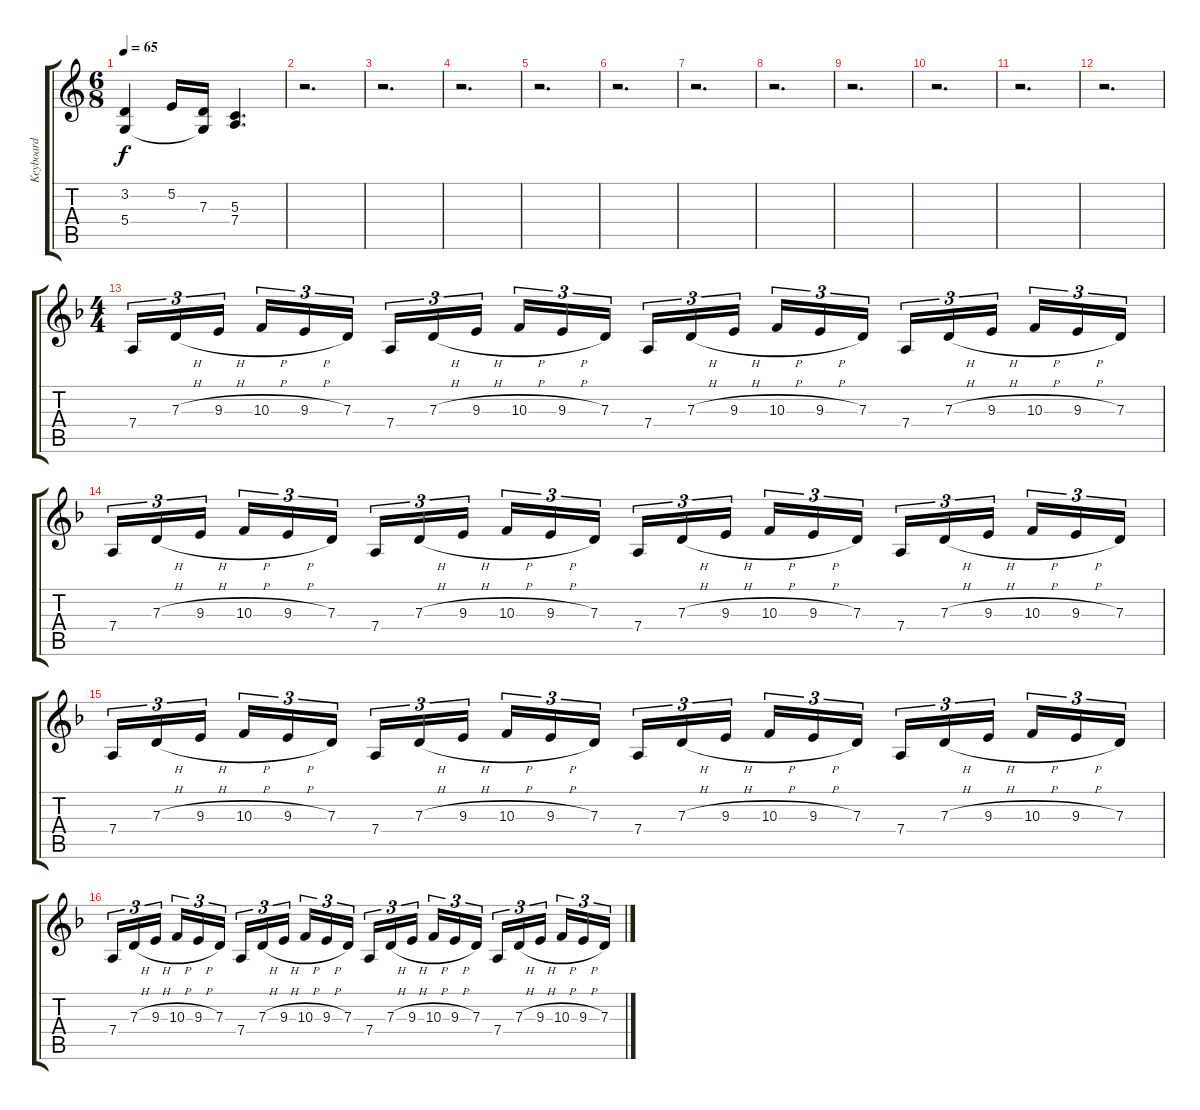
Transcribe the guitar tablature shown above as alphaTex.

\track ("Keyboard" "Keyboard") {instrument acousticgrandpiano}
\staff {score tabs}
\tuning (E4 B3 G3 D3 A2 D2) {hide}
\ts (6 8)
\tempo 65
\clef g2
\ks c
(3.2 5.4).4{dy f} 5.2.16 (7.3 5.4{t}).16 (5.3 7.4).4{d} |
r.2{d} |
r.2{d} |
r.2{d} |
r.2{d} |
r.2{d} |
r.2{d} |
r.2{d} |
r.2{d} |
r.2{d} |
r.2{d} |
r.2{d} |
\ts (4 4)
\ks f
7.4.16{tu (3 2) volume 13} 7.3{h}.16{tu (3 2)} 9.3{h}.16{tu (3 2) beam splitsecondary} 10.3{h}.16{tu (3 2)} 9.3{h}.16{tu (3 2)} 7.3.16{tu (3 2)} 7.4.16{tu (3 2)} 7.3{h}.16{tu (3 2)} 9.3{h}.16{tu (3 2) beam splitsecondary} 10.3{h}.16{tu (3 2)} 9.3{h}.16{tu (3 2)} 7.3.16{tu (3 2)} 7.4.16{tu (3 2)} 7.3{h}.16{tu (3 2)} 9.3{h}.16{tu (3 2) beam splitsecondary} 10.3{h}.16{tu (3 2)} 9.3{h}.16{tu (3 2)} 7.3.16{tu (3 2)} 7.4.16{tu (3 2)} 7.3{h}.16{tu (3 2)} 9.3{h}.16{tu (3 2) beam splitsecondary} 10.3{h}.16{tu (3 2)} 9.3{h}.16{tu (3 2)} 7.3.16{tu (3 2)} |
7.4.16{tu (3 2)} 7.3{h}.16{tu (3 2)} 9.3{h}.16{tu (3 2) beam splitsecondary} 10.3{h}.16{tu (3 2)} 9.3{h}.16{tu (3 2)} 7.3.16{tu (3 2)} 7.4.16{tu (3 2)} 7.3{h}.16{tu (3 2)} 9.3{h}.16{tu (3 2) beam splitsecondary} 10.3{h}.16{tu (3 2)} 9.3{h}.16{tu (3 2)} 7.3.16{tu (3 2)} 7.4.16{tu (3 2)} 7.3{h}.16{tu (3 2)} 9.3{h}.16{tu (3 2) beam splitsecondary} 10.3{h}.16{tu (3 2)} 9.3{h}.16{tu (3 2)} 7.3.16{tu (3 2)} 7.4.16{tu (3 2)} 7.3{h}.16{tu (3 2)} 9.3{h}.16{tu (3 2) beam splitsecondary} 10.3{h}.16{tu (3 2)} 9.3{h}.16{tu (3 2)} 7.3.16{tu (3 2)} |
7.4.16{tu (3 2)} 7.3{h}.16{tu (3 2)} 9.3{h}.16{tu (3 2) beam splitsecondary} 10.3{h}.16{tu (3 2)} 9.3{h}.16{tu (3 2)} 7.3.16{tu (3 2)} 7.4.16{tu (3 2)} 7.3{h}.16{tu (3 2)} 9.3{h}.16{tu (3 2) beam splitsecondary} 10.3{h}.16{tu (3 2)} 9.3{h}.16{tu (3 2)} 7.3.16{tu (3 2)} 7.4.16{tu (3 2)} 7.3{h}.16{tu (3 2)} 9.3{h}.16{tu (3 2) beam splitsecondary} 10.3{h}.16{tu (3 2)} 9.3{h}.16{tu (3 2)} 7.3.16{tu (3 2)} 7.4.16{tu (3 2)} 7.3{h}.16{tu (3 2)} 9.3{h}.16{tu (3 2) beam splitsecondary} 10.3{h}.16{tu (3 2)} 9.3{h}.16{tu (3 2)} 7.3.16{tu (3 2)} |
7.4.16{tu (3 2)} 7.3{h}.16{tu (3 2)} 9.3{h}.16{tu (3 2) beam splitsecondary} 10.3{h}.16{tu (3 2)} 9.3{h}.16{tu (3 2)} 7.3.16{tu (3 2)} 7.4.16{tu (3 2)} 7.3{h}.16{tu (3 2)} 9.3{h}.16{tu (3 2) beam splitsecondary} 10.3{h}.16{tu (3 2)} 9.3{h}.16{tu (3 2)} 7.3.16{tu (3 2)} 7.4.16{tu (3 2)} 7.3{h}.16{tu (3 2)} 9.3{h}.16{tu (3 2) beam splitsecondary} 10.3{h}.16{tu (3 2)} 9.3{h}.16{tu (3 2)} 7.3.16{tu (3 2)} 7.4.16{tu (3 2)} 7.3{h}.16{tu (3 2)} 9.3{h}.16{tu (3 2) beam splitsecondary} 10.3{h}.16{tu (3 2)} 9.3{h}.16{tu (3 2)} 7.3.16{tu (3 2)}
